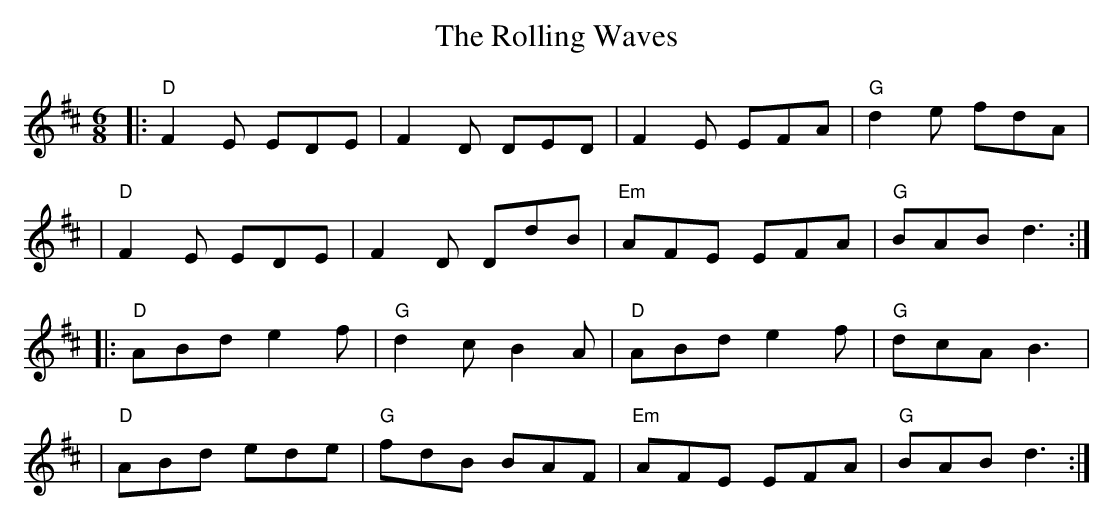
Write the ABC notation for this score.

X:1
T: The Rolling Waves
M: 6/8
L: 1/8
K: Dmaj
|:"D"F2 E EDE|F2 D DED|F2 E EFA|"G"d2 e fdA|
|"D"F2 E EDE|F2 D DdB|"Em"AFE EFA|"G"BAB d3:|
|:"D"ABd e2 f|"G"d2 cB2 A|"D"ABd e2 f|"G"dcA B3|
|"D"ABd ede|"G"fdB BAF|"Em"AFE EFA|"G"BAB d3:|
